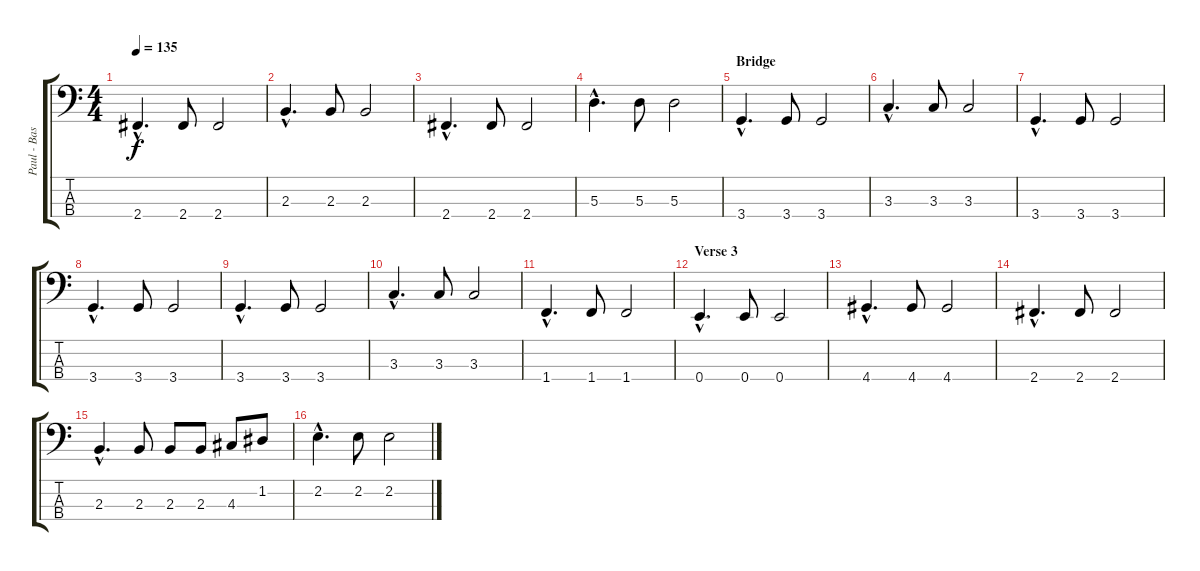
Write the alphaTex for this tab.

\track ("Paul - Bass" "Paul - Bas") {instrument electricbasspick}
\staff {score tabs}
\tuning (G2 D2 A1 E1) {hide}
\ts (4 4)
\tempo 135
\clef f4
\ks c
2.4{hac}.4{d dy f} 2.4.8 2.4.2 |
2.3{hac}.4{d} 2.3.8 2.3.2 |
2.4{hac}.4{d} 2.4.8 2.4.2 |
5.3{hac}.4{d} 5.3.8 5.3.2 |
\section ("" "Bridge")
3.4{hac}.4{d} 3.4.8 3.4.2 |
3.3{hac}.4{d} 3.3.8 3.3.2 |
3.4{hac}.4{d} 3.4.8 3.4.2 |
3.4{hac}.4{d} 3.4.8 3.4.2 |
3.4{hac}.4{d} 3.4.8 3.4.2 |
3.3{hac}.4{d} 3.3.8 3.3.2 |
1.4{hac}.4{d} 1.4.8 1.4.2 |
\section ("" "Verse 3")
0.4{hac}.4{d} 0.4.8 0.4.2 |
4.4{hac}.4{d} 4.4.8 4.4.2 |
2.4{hac}.4{d} 2.4.8 2.4.2 |
2.3{hac}.4{d} 2.3.8 2.3.8 2.3.8 4.3.8 1.2.8 |
2.2{hac}.4{d} 2.2.8 2.2.2
